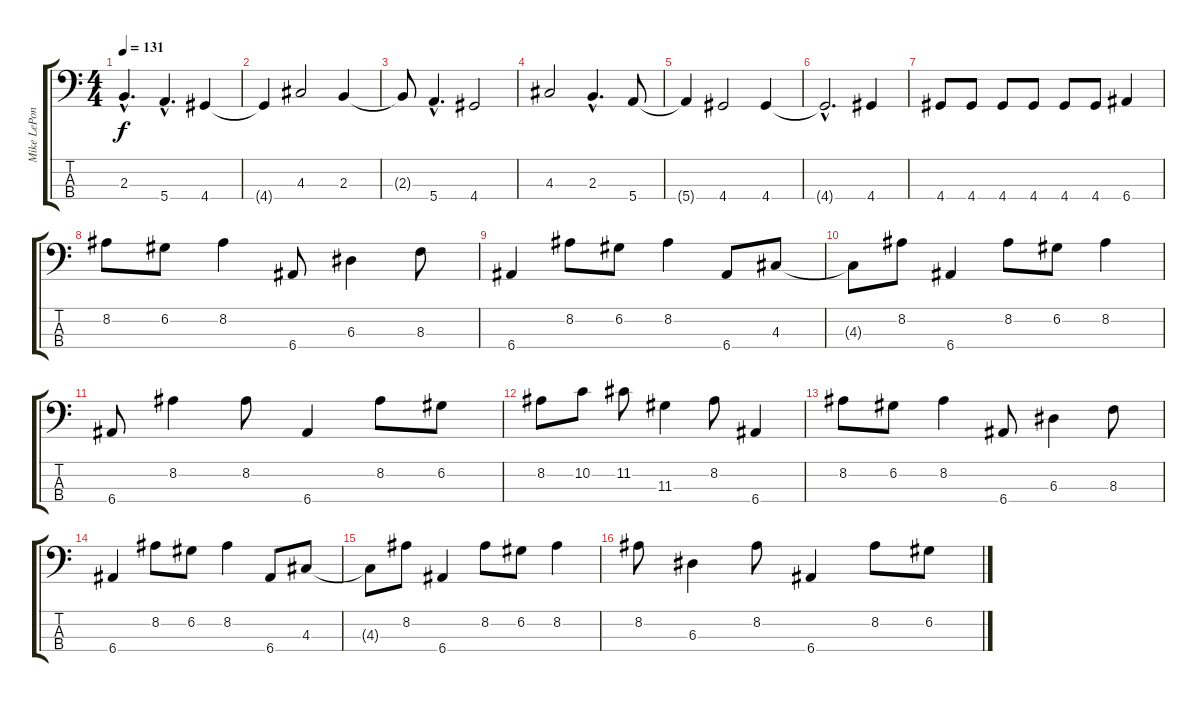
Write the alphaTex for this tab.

\track ("Mike LePond (Bass)" "Mike LePon") {instrument electricbassfinger}
\staff {score tabs}
\tuning (G2 D2 A1 E1) {hide}
\ts (4 4)
\tempo 131
\clef f4
\ks c
2.3{hac}.4{d dy f} 5.4{hac}.4{d} 4.4.4 |
4.4{t}.4 4.3.2 2.3.4 |
2.3{t}.8 5.4{hac}.4{d} 4.4.2 |
4.3.2 2.3{hac}.4{d} 5.4.8 |
5.4{t}.4 4.4.2 4.4.4 |
4.4{hac t}.2{d} 4.4.4 |
4.4.8 4.4.8 4.4.8 4.4.8 4.4.8 4.4.8 6.4.4 |
8.2.8 6.2.8 8.2.4 6.4.8 6.3.4 8.3.8 |
6.4.4 8.2.8 6.2.8 8.2.4 6.4.8 4.3.8 |
4.3{t}.8 8.2.8 6.4.4 8.2.8 6.2.8 8.2.4 |
6.4.8 8.2.4 8.2.8 6.4.4 8.2.8 6.2.8 |
8.2.8 10.2.8 11.2.8 11.3.4 8.2.8 6.4.4 |
8.2.8 6.2.8 8.2.4 6.4.8 6.3.4 8.3.8 |
6.4.4 8.2.8 6.2.8 8.2.4 6.4.8 4.3.8 |
4.3{t}.8 8.2.8 6.4.4 8.2.8 6.2.8 8.2.4 |
8.2.8 6.3.4 8.2.8 6.4.4 8.2.8 6.2.8
